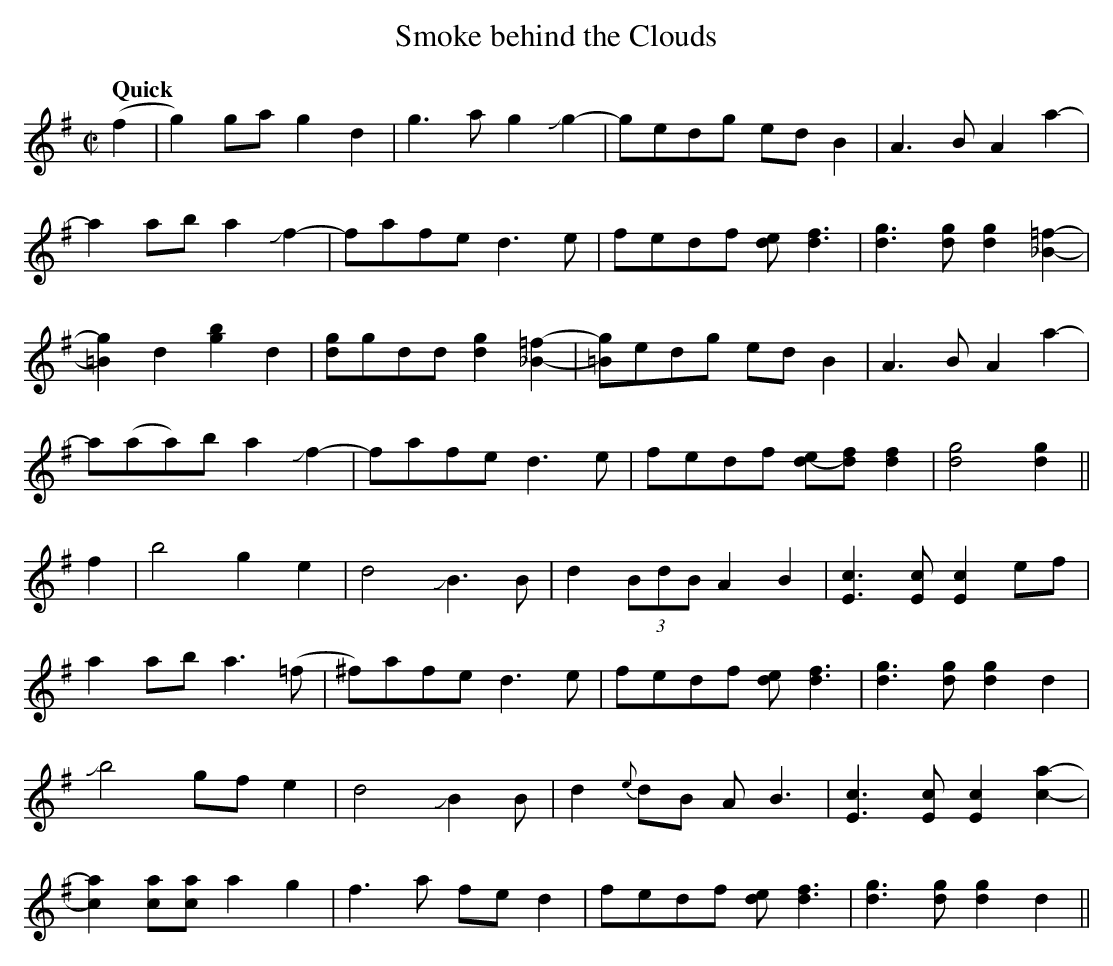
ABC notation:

X:1
T:Smoke behind the Clouds
M:C|
L:1/8
Q:"Quick"
K:G
(f2|g2)ga g2d2|g3a g2+slide+g2-|gedg edB2|A3B A2a2-|
a2ab a2+slide+f2-|faf-e d3e|fedf [de][d3f3]|[d3g3][dg][d2g2][_B2=f2]-|
[=B2g2]d2[g2b2]d2|[dg]gdd [d2g2][_B2=f2]-|[=Bg]edg edB2|A3B A2a2-|
a(aa)b a2+slide+f2-|faf-e d3e|fedf [de]-[df][d2f2]|[d4g4][d2g2]||
f2|b4g2-e2|d4+slide+B3B|d2(3BdB A2B2|[E3c3][Ec][E2c2]ef|
a2ab a3(=f|^f)afe d3e|fedf [de][d3f3]|[d3g3][dg][d2g2]d2|
+slide+b4g-f e2|d4 +slide+B2B|d2 {e}dB AB3|[E3c3][Ec][E2c2][c2a2]-|
[c2a2][ca][ca] a2g2|f3a fed2|  fedf [de][d3f3]|[d3g3][dg][d2g2]d2||
